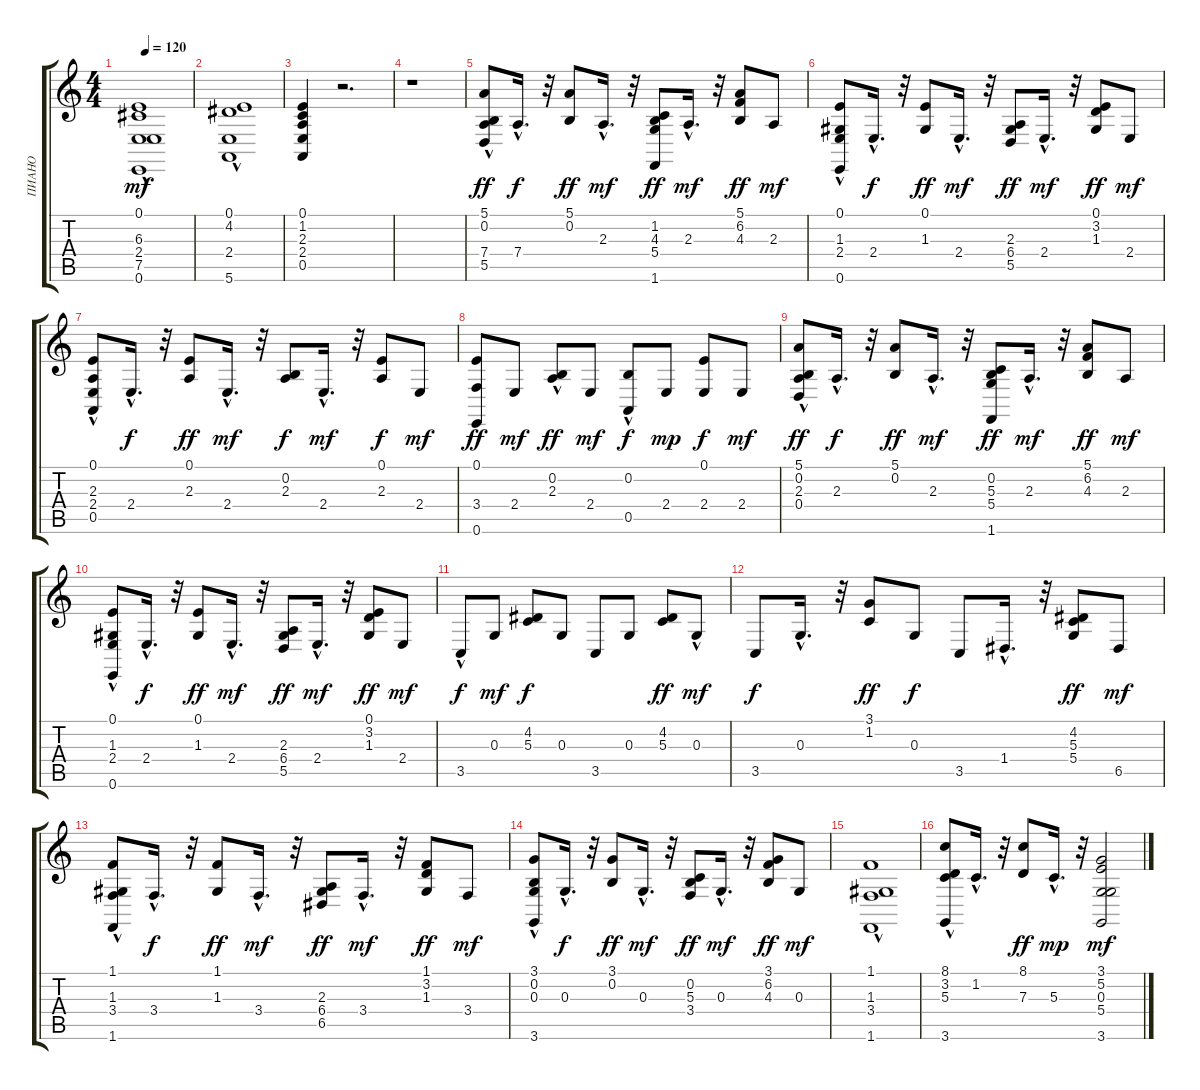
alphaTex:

\track ("ПИАНО" "ПИАНО") {instrument acousticgrandpiano}
\staff {score tabs}
\tuning (E4 B3 G3 D3 A2 E2) {hide}
\ts (4 4)
\tempo 120
\clef g2
\ks c
(0.1 6.3 2.4 7.5 0.6{hac}).1{dy mf} |
(0.1{hac} 4.2 2.4{hac} 5.6{hac}).1 |
(0.1 1.2 2.3 2.4 0.5).4 r.2{d} |
r.1 |
(5.1 0.2 7.4{hac} 5.5).8{dy ff} 7.4{hac}.16{d dy f} r.32 (5.1 0.2).8{dy ff} 2.3{hac}.16{d dy mf} r.32 (1.2 4.3 5.4 1.6).8{dy ff} 2.3{hac}.16{d dy mf} r.32 (5.1 6.2 4.3).8{dy ff} 2.3.8{dy mf} |
(0.1 1.3 2.4{hac} 0.6).8 2.4{hac}.16{d dy f} r.32 (0.1 1.3).8{dy ff} 2.4{hac}.16{d dy mf} r.32 (2.3 6.4 5.5).8{dy ff} 2.4{hac}.16{d dy mf} r.32 (0.1 3.2 1.3).8{dy ff} 2.4.8{dy mf} |
(0.1 2.3 2.4{hac} 0.5).8 2.4{hac}.16{d dy f} r.32 (0.1 2.3).8{dy ff} 2.4{hac}.16{d dy mf} r.32 (0.2 2.3).8{dy f} 2.4{hac}.16{d dy mf} r.32 (0.1 2.3).8{dy f} 2.4.8{dy mf} |
(0.1 3.4 0.6).8{dy ff} 2.4.8{dy mf} (0.2{hac} 2.3).8{dy ff} 2.4.8{dy mf} (0.2 0.5{hac}).8{dy f} 2.4.8{dy mp} (0.1 2.4).8{dy f} 2.4.8{dy mf} |
(5.1 0.2 2.3{hac} 0.4).8{dy ff} 2.3{hac}.16{d dy f} r.32 (5.1 0.2).8{dy ff} 2.3{hac}.16{d dy mf} r.32 (0.2 5.3 5.4 1.6).8{dy ff} 2.3{hac}.16{d dy mf} r.32 (5.1 6.2 4.3).8{dy ff} 2.3.8{dy mf} |
(0.1 1.3 2.4{hac} 0.6).8 2.4{hac}.16{d dy f} r.32 (0.1 1.3).8{dy ff} 2.4{hac}.16{d dy mf} r.32 (2.3 6.4 5.5).8{dy ff} 2.4{hac}.16{d dy mf} r.32 (0.1 3.2 1.3).8{dy ff} 2.4.8{dy mf} |
3.5{hac}.8{dy f} 0.3.8{dy mf} (4.2 5.3).8{dy f} 0.3.8 3.5.8 0.3.8 (4.2 5.3).8{dy ff} 0.3{hac}.8{dy mf} |
3.5.8{dy f} 0.3{hac}.16{d} r.32 (3.1 1.2).8{dy ff} 0.3.8{dy f} 3.5.8 1.4{hac}.16{d} r.32 (4.2 5.3 5.4).8{dy ff} 6.5.8{dy mf} |
(1.1 1.3 3.4{hac} 1.6).8 3.4{hac}.16{d dy f} r.32 (1.1 1.3).8{dy ff} 3.4{hac}.16{d dy mf} r.32 (2.3 6.4 6.5).8{dy ff} 3.4{hac}.16{d dy mf} r.32 (1.1 3.2 1.3).8{dy ff} 3.4.8{dy mf} |
(3.1 0.2 0.3{hac} 3.6).8 0.3{hac}.16{d dy f} r.32 (3.1 0.2).8{dy ff} 0.3{hac}.16{d dy mf} r.32 (0.2 5.3 3.4).8{dy ff} 0.3{hac}.16{d dy mf} r.32 (3.1 6.2 4.3).8{dy ff} 0.3.8{dy mf} |
(1.1 1.3{hac} 3.4{hac} 1.6{hac}).1 |
(8.1 3.2 5.3{hac} 3.6).8 1.2{hac}.16{d} r.32 (8.1 7.3).8{dy ff} 5.3{hac}.16{d dy mp} r.32 (3.1 5.2 0.3 5.4 3.6).2{dy mf}
